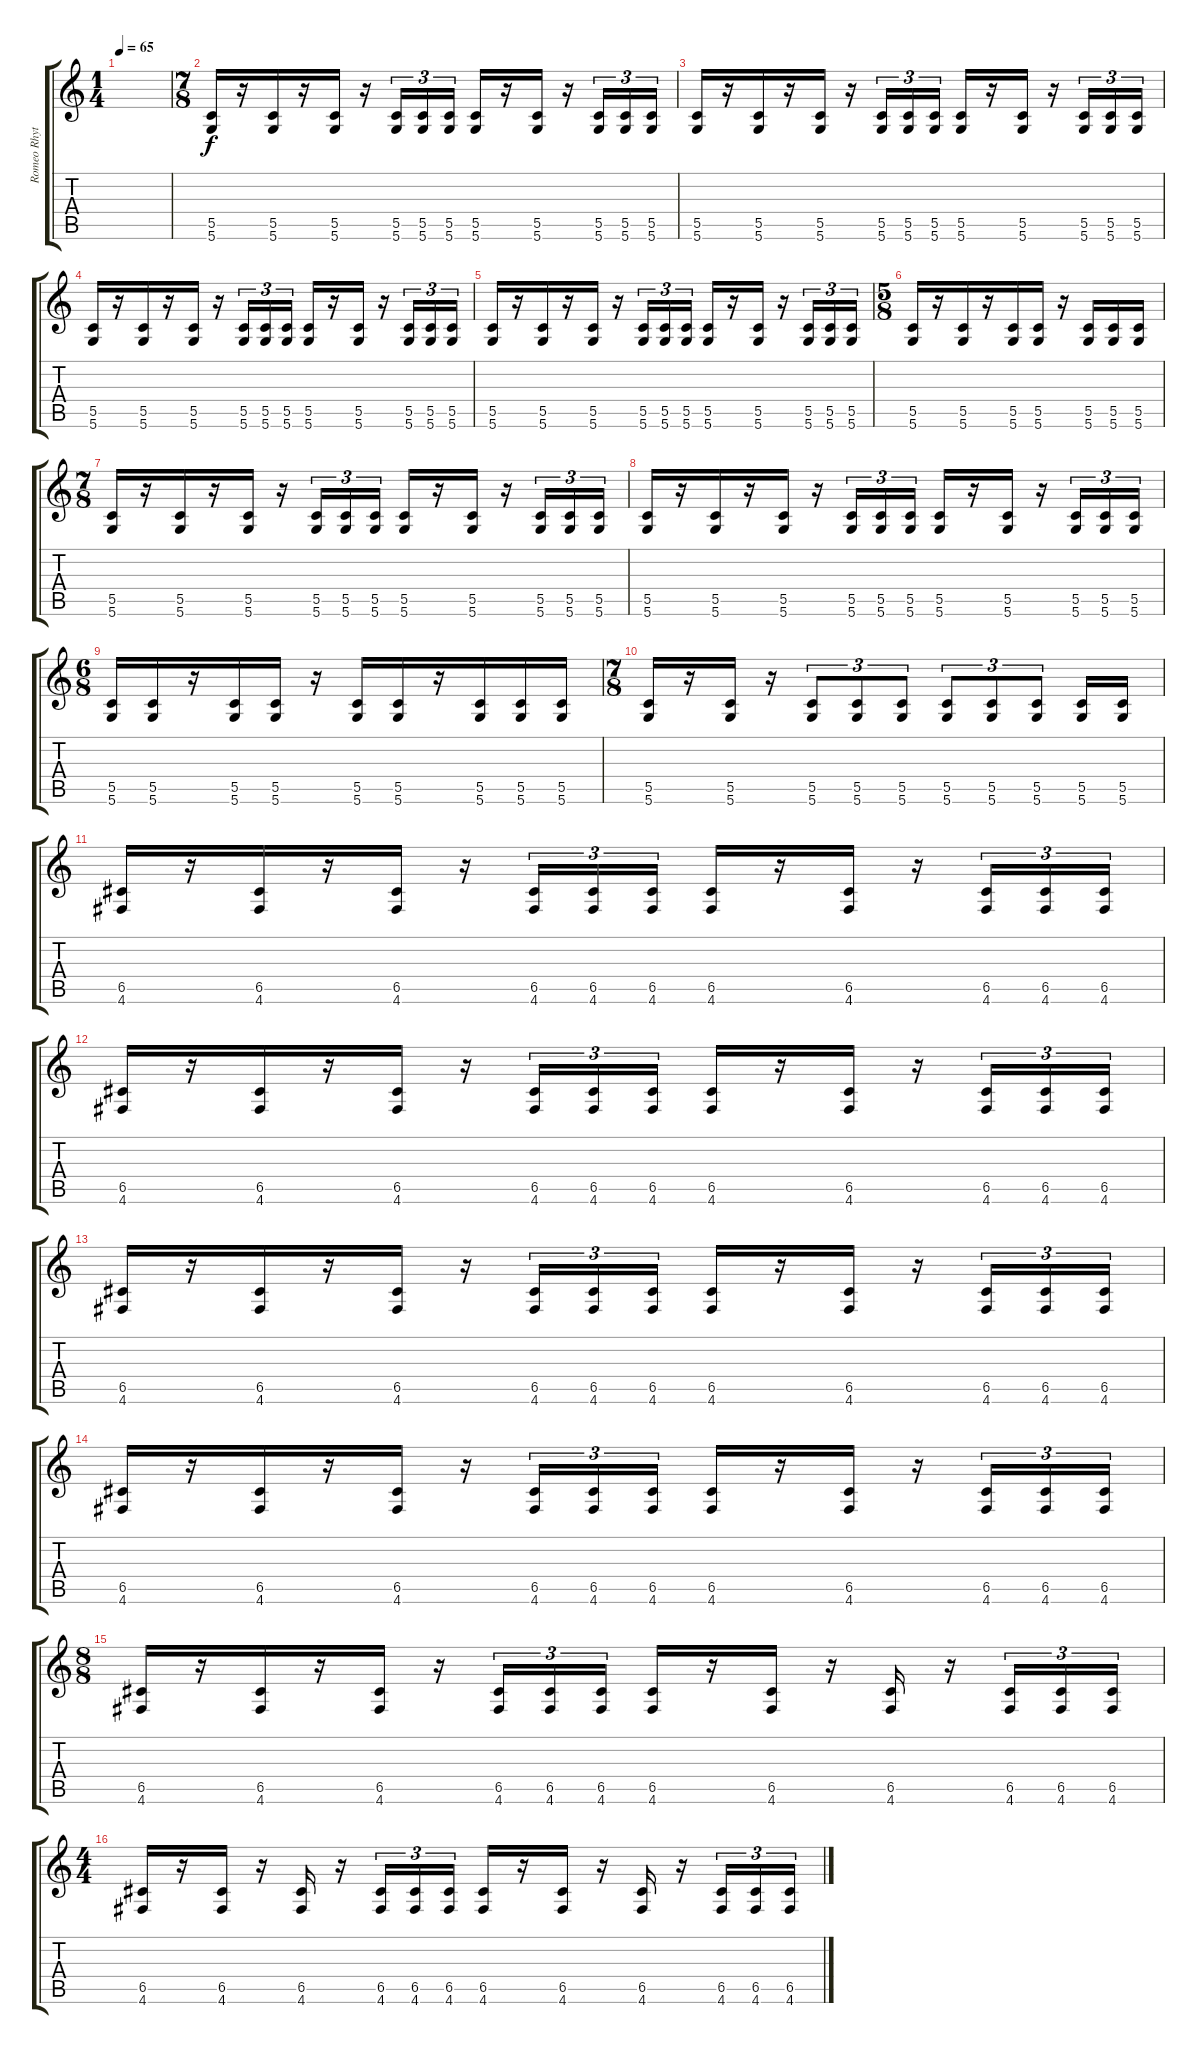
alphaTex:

\track ("Romeo Rhythim" "Romeo Rhyt") {instrument overdrivenguitar}
\staff {score tabs}
\tuning (D4 A3 F3 C3 G2 D2) {hide}
\ts (1 4)
\tempo 65
\clef g2
\ks c
|
\ts (7 8)
(5.5 5.6).16{instrument overdrivenguitar} r.16 (5.5 5.6).16 r.16 (5.5 5.6).16 r.16 (5.5 5.6).16{tu (3 2)} (5.5 5.6).16{tu (3 2)} (5.5 5.6).16{tu (3 2)} (5.5 5.6).16 r.16 (5.5 5.6).16 r.16 (5.5 5.6).16{tu (3 2)} (5.5 5.6).16{tu (3 2)} (5.5 5.6).16{tu (3 2)} |
(5.5 5.6).16 r.16 (5.5 5.6).16 r.16 (5.5 5.6).16 r.16 (5.5 5.6).16{tu (3 2)} (5.5 5.6).16{tu (3 2)} (5.5 5.6).16{tu (3 2)} (5.5 5.6).16 r.16 (5.5 5.6).16 r.16 (5.5 5.6).16{tu (3 2)} (5.5 5.6).16{tu (3 2)} (5.5 5.6).16{tu (3 2)} |
(5.5 5.6).16 r.16 (5.5 5.6).16 r.16 (5.5 5.6).16 r.16 (5.5 5.6).16{tu (3 2)} (5.5 5.6).16{tu (3 2)} (5.5 5.6).16{tu (3 2)} (5.5 5.6).16 r.16 (5.5 5.6).16 r.16 (5.5 5.6).16{tu (3 2)} (5.5 5.6).16{tu (3 2)} (5.5 5.6).16{tu (3 2)} |
(5.5 5.6).16 r.16 (5.5 5.6).16 r.16 (5.5 5.6).16 r.16 (5.5 5.6).16{tu (3 2)} (5.5 5.6).16{tu (3 2)} (5.5 5.6).16{tu (3 2)} (5.5 5.6).16 r.16 (5.5 5.6).16 r.16 (5.5 5.6).16{tu (3 2)} (5.5 5.6).16{tu (3 2)} (5.5 5.6).16{tu (3 2)} |
\ts (5 8)
(5.5 5.6).16 r.16 (5.5 5.6).16 r.16 (5.5 5.6).16 (5.5 5.6).16 r.16 (5.5 5.6).16 (5.5 5.6).16 (5.5 5.6).16 |
\ts (7 8)
(5.5 5.6).16 r.16 (5.5 5.6).16 r.16 (5.5 5.6).16 r.16 (5.5 5.6).16{tu (3 2)} (5.5 5.6).16{tu (3 2)} (5.5 5.6).16{tu (3 2)} (5.5 5.6).16 r.16 (5.5 5.6).16 r.16 (5.5 5.6).16{tu (3 2)} (5.5 5.6).16{tu (3 2)} (5.5 5.6).16{tu (3 2)} |
(5.5 5.6).16 r.16 (5.5 5.6).16 r.16 (5.5 5.6).16 r.16 (5.5 5.6).16{tu (3 2)} (5.5 5.6).16{tu (3 2)} (5.5 5.6).16{tu (3 2)} (5.5 5.6).16 r.16 (5.5 5.6).16 r.16 (5.5 5.6).16{tu (3 2)} (5.5 5.6).16{tu (3 2)} (5.5 5.6).16{tu (3 2)} |
\ts (6 8)
(5.5 5.6).16 (5.5 5.6).16 r.16 (5.5 5.6).16 (5.5 5.6).16 r.16 (5.5 5.6).16 (5.5 5.6).16 r.16 (5.5 5.6).16 (5.5 5.6).16 (5.5 5.6).16 |
\ts (7 8)
(5.5 5.6).16 r.16 (5.5 5.6).16 r.16 (5.5 5.6).8{tu (3 2)} (5.5 5.6).8{tu (3 2)} (5.5 5.6).8{tu (3 2)} (5.5 5.6).8{tu (3 2)} (5.5 5.6).8{tu (3 2)} (5.5 5.6).8{tu (3 2)} (5.5 5.6).16 (5.5 5.6).16 |
(6.5 4.6).16 r.16 (6.5 4.6).16 r.16 (6.5 4.6).16 r.16 (6.5 4.6).16{tu (3 2)} (6.5 4.6).16{tu (3 2)} (6.5 4.6).16{tu (3 2)} (6.5 4.6).16 r.16 (6.5 4.6).16 r.16 (6.5 4.6).16{tu (3 2)} (6.5 4.6).16{tu (3 2)} (6.5 4.6).16{tu (3 2)} |
(6.5 4.6).16 r.16 (6.5 4.6).16 r.16 (6.5 4.6).16 r.16 (6.5 4.6).16{tu (3 2)} (6.5 4.6).16{tu (3 2)} (6.5 4.6).16{tu (3 2)} (6.5 4.6).16 r.16 (6.5 4.6).16 r.16 (6.5 4.6).16{tu (3 2)} (6.5 4.6).16{tu (3 2)} (6.5 4.6).16{tu (3 2)} |
(6.5 4.6).16 r.16 (6.5 4.6).16 r.16 (6.5 4.6).16 r.16 (6.5 4.6).16{tu (3 2)} (6.5 4.6).16{tu (3 2)} (6.5 4.6).16{tu (3 2)} (6.5 4.6).16 r.16 (6.5 4.6).16 r.16 (6.5 4.6).16{tu (3 2)} (6.5 4.6).16{tu (3 2)} (6.5 4.6).16{tu (3 2)} |
(6.5 4.6).16 r.16 (6.5 4.6).16 r.16 (6.5 4.6).16 r.16 (6.5 4.6).16{tu (3 2)} (6.5 4.6).16{tu (3 2)} (6.5 4.6).16{tu (3 2)} (6.5 4.6).16 r.16 (6.5 4.6).16 r.16 (6.5 4.6).16{tu (3 2)} (6.5 4.6).16{tu (3 2)} (6.5 4.6).16{tu (3 2)} |
\ts (8 8)
(6.5 4.6).16 r.16 (6.5 4.6).16 r.16 (6.5 4.6).16 r.16 (6.5 4.6).16{tu (3 2)} (6.5 4.6).16{tu (3 2)} (6.5 4.6).16{tu (3 2)} (6.5 4.6).16 r.16 (6.5 4.6).16 r.16 (6.5 4.6).16 r.16 (6.5 4.6).16{tu (3 2)} (6.5 4.6).16{tu (3 2)} (6.5 4.6).16{tu (3 2)} |
\ts (4 4)
(6.5 4.6).16 r.16 (6.5 4.6).16 r.16 (6.5 4.6).16 r.16 (6.5 4.6).16{tu (3 2)} (6.5 4.6).16{tu (3 2)} (6.5 4.6).16{tu (3 2)} (6.5 4.6).16 r.16 (6.5 4.6).16 r.16 (6.5 4.6).16 r.16 (6.5 4.6).16{tu (3 2)} (6.5 4.6).16{tu (3 2)} (6.5 4.6).16{tu (3 2)}
